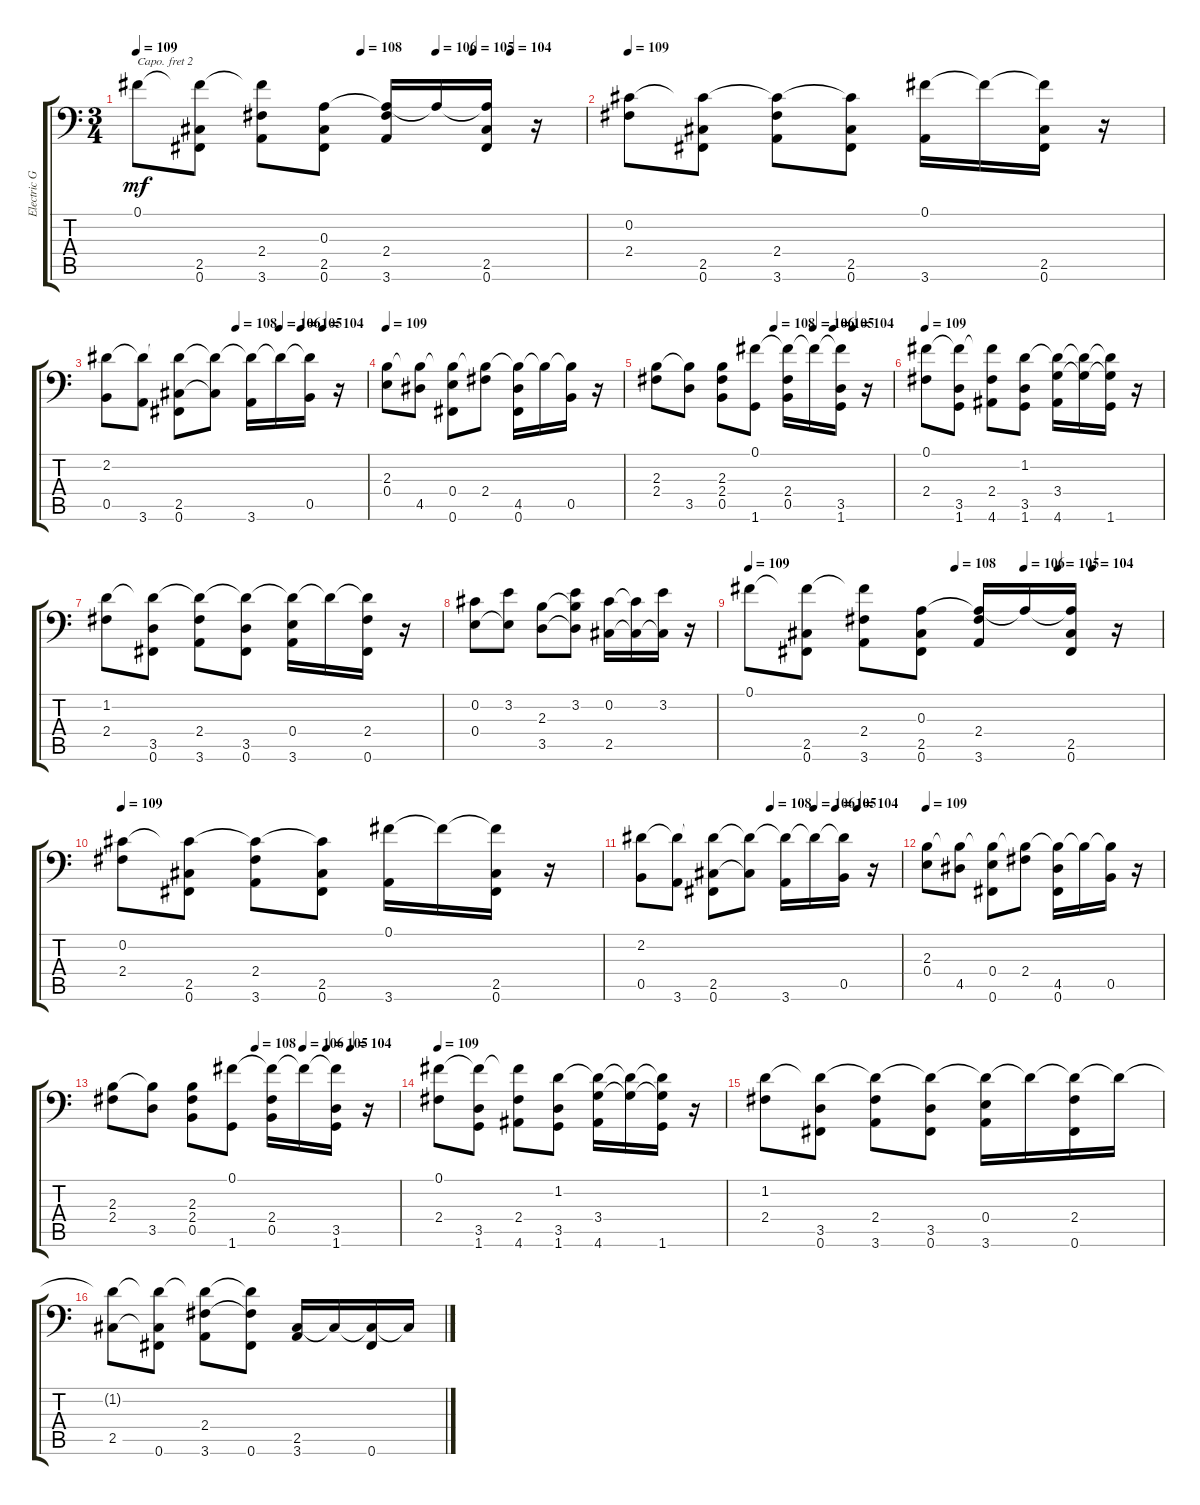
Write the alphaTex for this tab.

\track ("Electric Guitar" "Electric G") {solo instrument electricbassfinger}
\staff {score tabs}
\capo 2
\tuning (E3 B2 G2 D2 A1 E1) {hide}
\ts (3 4)
\tempo 109
\tempo (108 0.5)
\tempo (106 0.6666666666666666)
\tempo (105 0.75)
\tempo (104 0.8333333333333334)
\clef f4
\ks c
0.1.8{dy mf} (0.1{t} 2.5 0.6).8 (0.1{t} 2.4 3.6).8 (0.3 2.5 0.6).8 (0.3{t} 2.4 3.6).16 0.3{t}.16 (0.3{t} 2.5 0.6).16 r.16 |
\tempo 109
(0.2 2.4).8 (0.2{t} 2.5 0.6).8 (0.2{t} 2.4 3.6).8 (0.2{t} 2.5 0.6).8 (0.1 3.6).16 0.1{t}.16 (0.1{t} 2.5 0.6).16 r.16 |
\tempo (108 0.5)
\tempo (106 0.6666666666666666)
\tempo (105 0.75)
\tempo (104 0.8333333333333334)
(2.2 0.5).8 (2.2{t} 3.6).8 (2.2{t} 2.5 0.6).8 (2.2{t} 2.5{t}).8 (2.2{t} 3.6).16 2.2{t}.16 (2.2{t} 0.5).16 r.16 |
\tempo 109
(2.3 0.4).8 (2.3{t} 4.5).8 (2.3{t} 0.4 0.6).8 (2.3{t} 2.4).8 (2.3{t} 4.5 0.6).16 2.3{t}.16 (2.3{t} 0.5).16 r.16 |
\tempo (108 0.5)
\tempo (106 0.6666666666666666)
\tempo (105 0.75)
\tempo (104 0.8333333333333334)
(2.3 2.4).8 (2.3{t} 3.5).8 (2.3 2.4 0.5).8 (0.1 1.6).8 (0.1{t} 2.4 0.5).16 0.1{t}.16 (0.1{t} 3.5 1.6).16 r.16 |
\tempo 109
(0.1 2.4).8 (0.1{t} 3.5 1.6).8 (0.1{t} 2.4 4.6).8 (1.2 3.5 1.6).8 (1.2{t} 3.4 4.6).16 (1.2{t} 3.4{t}).16 (1.2{t} 3.4{t} 1.6).16 r.16 |
(1.2 2.4).8 (1.2{t} 3.5 0.6).8 (1.2{t} 2.4 3.6).8 (1.2{t} 3.5 0.6).8 (1.2{t} 0.4 3.6).16 1.2{t}.16 (1.2{t} 2.4 0.6).16 r.16 |
(0.2 0.4).8 (3.2 0.4{t}).8 (2.3 3.5).8 (3.2 2.3{t} 3.5{t}).8 (0.2 2.5).16 (0.2{t} 2.5{t}).16 (3.2 2.5{t}).16 r.16 |
\tempo 109
\tempo (108 0.5)
\tempo (106 0.6666666666666666)
\tempo (105 0.75)
\tempo (104 0.8333333333333334)
0.1.8 (0.1{t} 2.5 0.6).8 (0.1{t} 2.4 3.6).8 (0.3 2.5 0.6).8 (0.3{t} 2.4 3.6).16 0.3{t}.16 (0.3{t} 2.5 0.6).16 r.16 |
\tempo 109
(0.2 2.4).8 (0.2{t} 2.5 0.6).8 (0.2{t} 2.4 3.6).8 (0.2{t} 2.5 0.6).8 (0.1 3.6).16 0.1{t}.16 (0.1{t} 2.5 0.6).16 r.16 |
\tempo (108 0.5)
\tempo (106 0.6666666666666666)
\tempo (105 0.75)
\tempo (104 0.8333333333333334)
(2.2 0.5).8 (2.2{t} 3.6).8 (2.2{t} 2.5 0.6).8 (2.2{t} 2.5{t}).8 (2.2{t} 3.6).16 2.2{t}.16 (2.2{t} 0.5).16 r.16 |
\tempo 109
(2.3 0.4).8 (2.3{t} 4.5).8 (2.3{t} 0.4 0.6).8 (2.3{t} 2.4).8 (2.3{t} 4.5 0.6).16 2.3{t}.16 (2.3{t} 0.5).16 r.16 |
\tempo (108 0.5)
\tempo (106 0.6666666666666666)
\tempo (105 0.75)
\tempo (104 0.8333333333333334)
(2.3 2.4).8 (2.3{t} 3.5).8 (2.3 2.4 0.5).8 (0.1 1.6).8 (0.1{t} 2.4 0.5).16 0.1{t}.16 (0.1{t} 3.5 1.6).16 r.16 |
\tempo 109
(0.1 2.4).8 (0.1{t} 3.5 1.6).8 (0.1{t} 2.4 4.6).8 (1.2 3.5 1.6).8 (1.2{t} 3.4 4.6).16 (1.2{t} 3.4{t}).16 (1.2{t} 3.4{t} 1.6).16 r.16 |
(1.2 2.4).8 (1.2{t} 3.5 0.6).8 (1.2{t} 2.4 3.6).8 (1.2{t} 3.5 0.6).8 (1.2{t} 0.4 3.6).16 1.2{t}.16 (1.2{t} 2.4 0.6).16 1.2{t}.16 |
(1.2{t} 2.5).8 (1.2{t} 2.5{t} 0.6).8 (1.2{t} 2.4 3.6).8 (1.2{t} 2.4{t} 0.6).8 (2.5 3.6).16 2.5{t}.16 (2.5{t} 0.6).16 2.5{t}.16
